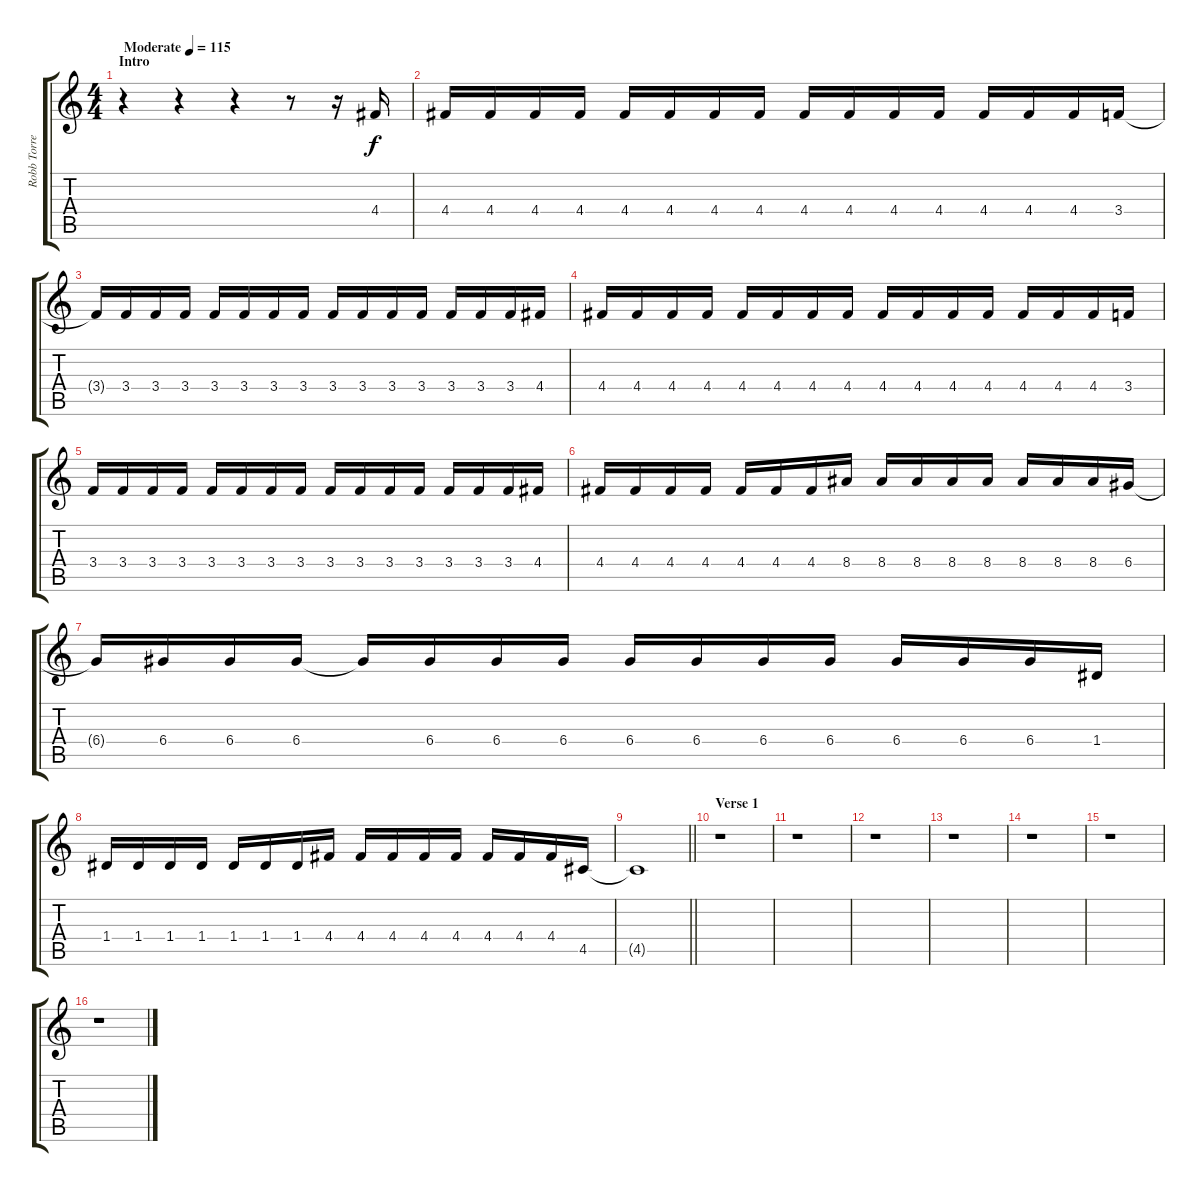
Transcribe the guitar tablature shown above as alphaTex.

\track ("Robb Torres" "Robb Torre") {instrument distortionguitar}
\staff {score tabs}
\tuning (E4 B3 G3 D3 A2 E2) {hide}
\ts (4 4)
\section ("" "Intro")
\tempo (115 "Moderate")
\clef g2
\ks c
r.4{dy f instrument distortionguitar} r.4 r.4 r.8 r.16 4.4.16 |
4.4.16 4.4.16 4.4.16 4.4.16 4.4.16 4.4.16 4.4.16 4.4.16 4.4.16 4.4.16 4.4.16 4.4.16 4.4.16 4.4.16 4.4.16 3.4.16 |
3.4{t}.16 3.4.16 3.4.16 3.4.16 3.4.16 3.4.16 3.4.16 3.4.16 3.4.16 3.4.16 3.4.16 3.4.16 3.4.16 3.4.16 3.4.16 4.4.16 |
4.4.16 4.4.16 4.4.16 4.4.16 4.4.16 4.4.16 4.4.16 4.4.16 4.4.16 4.4.16 4.4.16 4.4.16 4.4.16 4.4.16 4.4.16 3.4.16 |
3.4.16 3.4.16 3.4.16 3.4.16 3.4.16 3.4.16 3.4.16 3.4.16 3.4.16 3.4.16 3.4.16 3.4.16 3.4.16 3.4.16 3.4.16 4.4.16 |
4.4.16 4.4.16 4.4.16 4.4.16 4.4.16 4.4.16 4.4.16 8.4.16 8.4.16 8.4.16 8.4.16 8.4.16 8.4.16 8.4.16 8.4.16 6.4.16 |
6.4{t}.16 6.4.16 6.4.16 6.4.16 6.4{t}.16 6.4.16 6.4.16 6.4.16 6.4.16 6.4.16 6.4.16 6.4.16 6.4.16 6.4.16 6.4.16 1.4.16 |
1.4.16 1.4.16 1.4.16 1.4.16 1.4.16 1.4.16 1.4.16 4.4.16 4.4.16 4.4.16 4.4.16 4.4.16 4.4.16 4.4.16 4.4.16 4.5.16 |
\barLineRight lightlight
4.5{t}.1 |
\section ("" "Verse 1")
r.1 |
r.1 |
r.1 |
r.1 |
r.1 |
r.1 |
r.1
